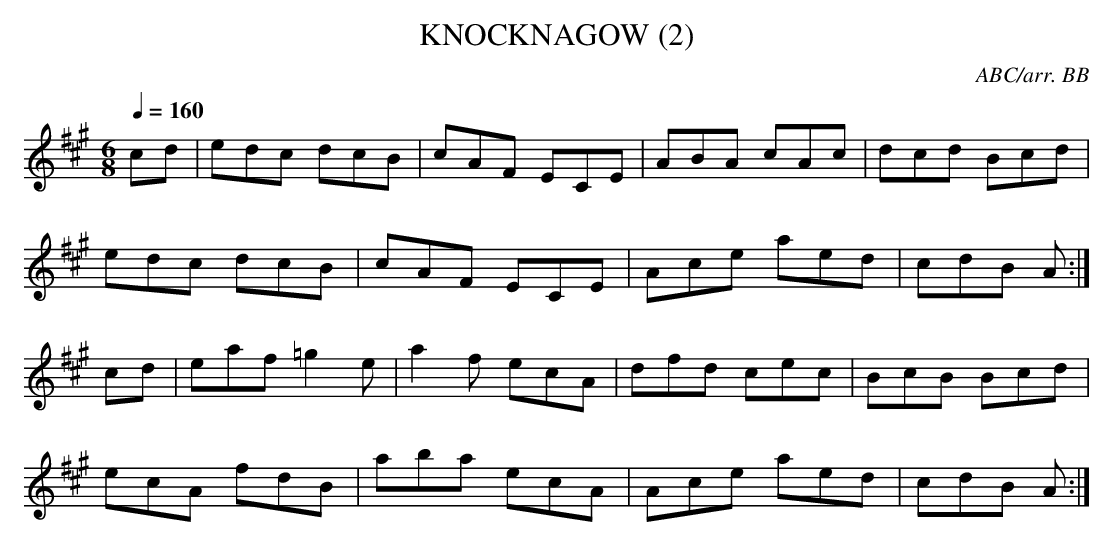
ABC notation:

X:1
T:KNOCKNAGOW (2)
C:ABC/arr. BB
Q:1/4=160
L:1/8
M:6/8
K:A
cd|edc dcB|cAF ECE|ABA cAc|dcd Bcd|
edc dcB|cAF ECE|Ace aed|cdB A :|
cd|eaf =g2e|a2f ecA|dfd cec|BcB Bcd|
ecA fdB|aba ecA|Ace aed|cdB A :|
